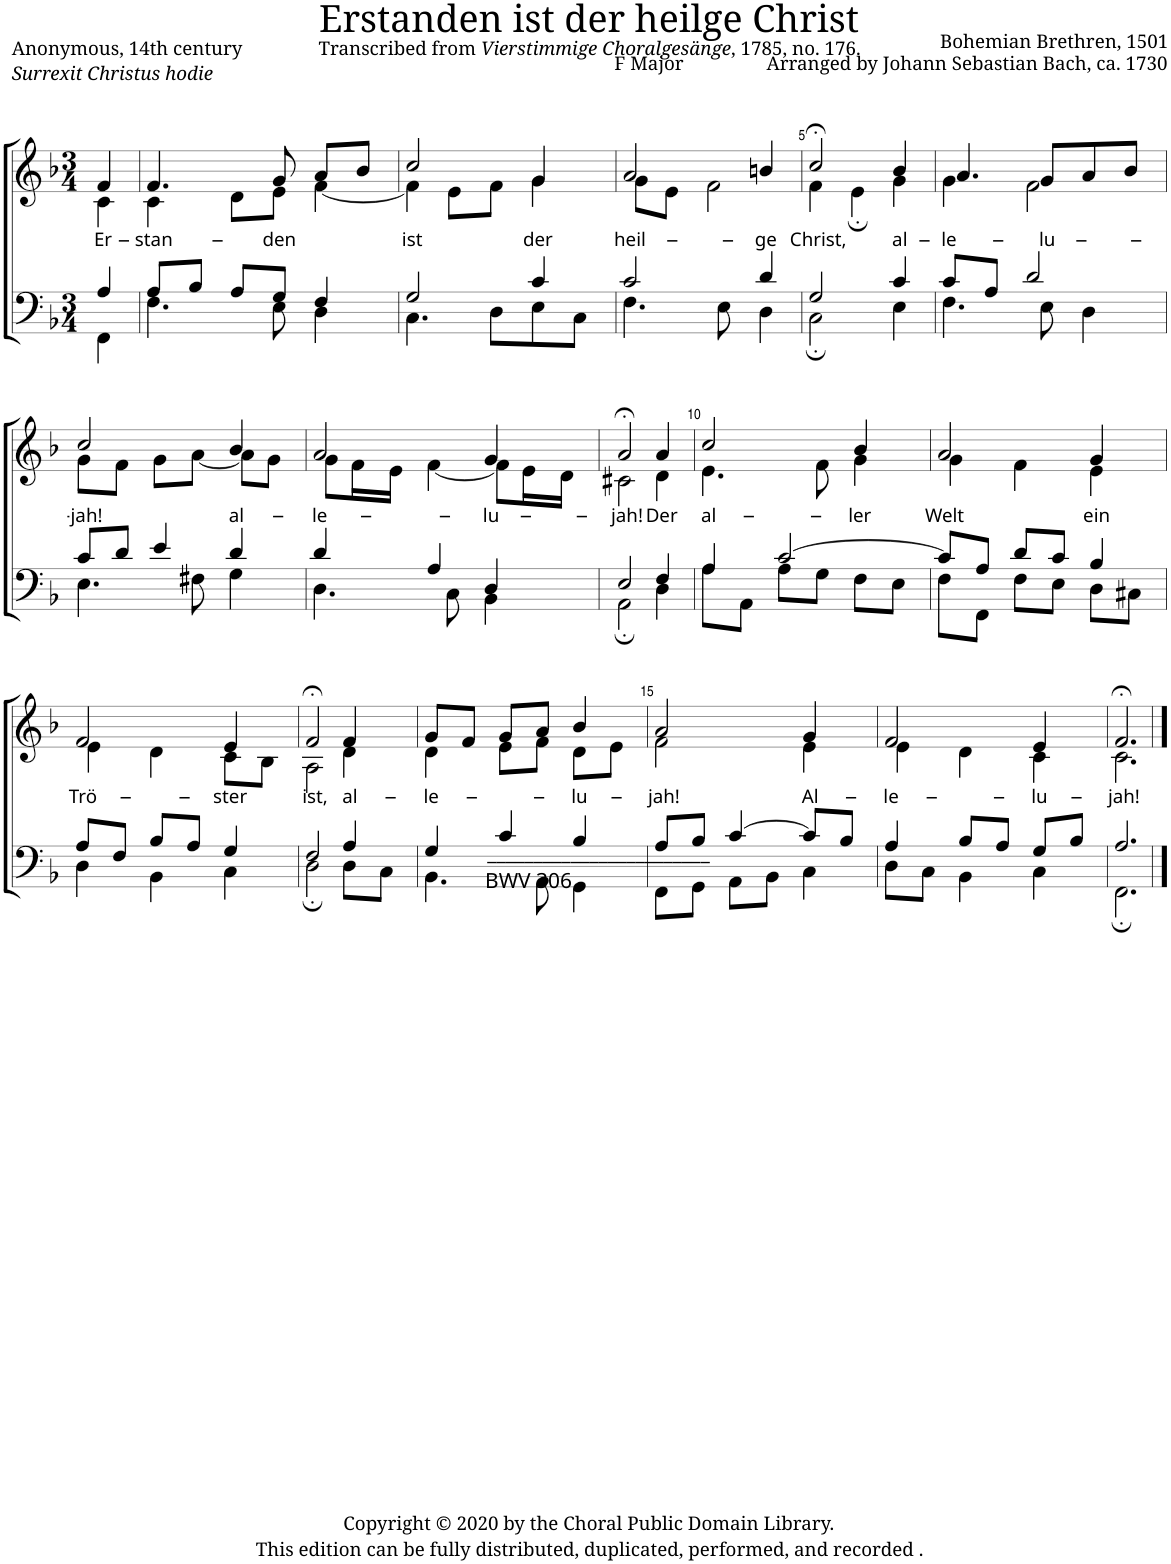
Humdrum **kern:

**kern	**kern	**text
*part2	*part1	*part1
*staff2	*staff1	*staff1
*I"Bass	*I"Soprano	*
*clefF4	*clefG2	*
*k[b-]	*k[b-]	*
*M3/4	*M3/4	*
=1	=1	=1
*^	*	*
!	!	!	!LO:LY:b
*	*	*^	*
4A/	4FF\	4f/	4c\	Er-
=2	=2	=2	=2	=2
!	!	!	!	!LO:LY:b
8A/L	4.F\	4.f/	4c\	-stan-
8B-/J	.	.	.	.
8A/L	.	.	8d\L	.
!	!	!	!	!LO:LY:b
8G/J	8E\	8g/	8e\J	-den
4F/	4D\	8a/L	[4f\	.
.	.	8b-/J	.	.
=3	=3	=3	=3	=3
!	!	!	!	!LO:LY:b
2G/	4.C\	2cc/	4f\]	ist
.	.	.	8e\L	.
.	8D\L	.	8f\J	.
!	!	!	!	!LO:LY:b
4c/	8E\	4g/	4g\	der
.	8C\J	.	.	.
=4	=4	=4	=4	=4
!	!	!	!	!LO:LY:b
2c/	4.F\	2a/	8g\L	heil-
.	.	.	8e\J	.
.	.	.	2f\	.
.	8E\	.	.	.
!	!	!	!	!LO:LY:b
4d/	4D\	4bn/	.	-ge
=5	=5	=5	=5	=5
!	!	!	!	!LO:LY:b
2G/	2C;\	2cc;</	4f\	Christ,
.	.	.	4e;\	.
!	!	!	!	!LO:LY:b
4c/	4E\	4b-/	4g\	al-
=6	=6	=6	=6	=6
!	!	!	!	!LO:LY:b
8c/L	4.F\	4.a/	4g\	-le-
8A/J	.	.	.	.
2d/	.	.	2f\	.
!	!	!	!	!LO:LY:b
.	8E\	8g/L	.	-lu-
.	4D\	8a/	.	.
.	.	8b-/J	.	.
!!LO:LB:g=z	!!
=7	=7	=7	=7	=7
!	!	!	!	!LO:LY:b
8c/L	4.E\	2cc/	8g\L	-jah!
8d/J	.	.	8f\J	.
4e/	.	.	8g\L	.
.	8F#X\	.	[8a\J	.
!	!	!	!	!LO:LY:b
4d/	4G\	4b-/	8a\L]	al-
.	.	.	8g\J	.
=8	=8	=8	=8	=8
!	!	!	!	!LO:LY:b
4d/	4.D\	2a/	8g\L	-le-
.	.	.	16f\L	.
.	.	.	16e\JJ	.
4A/	.	.	[4f\	.
.	8C\	.	.	.
!	!	!	!	!LO:LY:b
4D/	4BB-\	4g/	8f\L]	-lu-
.	.	.	16e\L	.
.	.	.	16d\JJ	.
=9	=9	=9	=9	=9
!LO:TX:b:t=________________________	!	!	!	!
!LO:TX:b:t=BWV 306	!	!	!	!
!	!	!	!	!LO:LY:b
2E/	2AA;\	2a;</	2c#X\	-jah!
!	!	!	!	!LO:LY:b
4F/	4D\	4a/	4d\	Der
=10	=10	=10	=10	=10
!	!	!	!	!LO:LY:b
4A/	8A\L	2cc/	4.e\	al-
.	8AA\J	.	.	.
[2c/	8A\L	.	.	.
.	8G\J	.	8f\	.
!	!	!	!	!LO:LY:b
.	8F\L	4b-/	4g\	-ler
.	8E\J	.	.	.
=11	=11	=11	=11	=11
!	!	!	!	!LO:LY:b
8c/L]	8F\L	2a/	4g\	Welt
8A/J	8FF\J	.	.	.
8d/L	8F\L	.	4f\	.
8c/J	8E\J	.	.	.
!	!	!	!	!LO:LY:b
4B-/	8D\L	4g/	4e\	ein
.	8C#X\J	.	.	.
!!LO:LB:g=z	!!
=12	=12	=12	=12	=12
!	!	!	!	!LO:LY:b
8A/L	4D\	2f/	4e\	Trö-
8F/J	.	.	.	.
8B-/L	4BB-\	.	4d\	.
8A/J	.	.	.	.
!	!	!	!	!LO:LY:b
4G/	4C\	4e/	8c\L	-ster
.	.	.	8B-\J	.
=13	=13	=13	=13	=13
!	!	!	!	!LO:LY:b
2F/	2D;\	2f;</	2A\	ist,
!	!	!	!	!LO:LY:b
4A/	8D\L	4f/	4d\	al-
.	8C\J	.	.	.
=14	=14	=14	=14	=14
!	!	!	!	!LO:LY:b
4G/	4.BB-\	8g/L	4d\	-le-
.	.	8f/J	.	.
4c/	.	8g/L	8e\L	.
.	8AA\	8a/J	8f\J	.
!	!	!	!	!LO:LY:b
4B-/	4GG\	4b-/	8d\L	-lu-
.	.	.	8e\J	.
=15	=15	=15	=15	=15
!	!	!	!	!LO:LY:b
8A/L	8FF\L	2a/	2f\	-jah!
8B-/J	8GG\J	.	.	.
[4c/	8AA\L	.	.	.
.	8BB-\J	.	.	.
!	!	!	!	!LO:LY:b
8c/L]	4C\	4g/	4e\	Al-
8B-/J	.	.	.	.
=16	=16	=16	=16	=16
!	!	!	!	!LO:LY:b
4A/	8D\L	2f/	4e\	-le-
.	8C\J	.	.	.
8B-/L	4BB-\	.	4d\	.
8A/J	.	.	.	.
!	!	!	!	!LO:LY:b
8G/L	4C\	4e/	4c\	-lu-
8B-/J	.	.	.	.
=17	=17	=17	=17	=17
!	!	!	!	!LO:LY:b
2.A/	2.FF;\	2.f;</	2.c\	-jah!
*v	*v	*	*	*
*	*v	*v	*
==	==	==
*-	*-	*-
